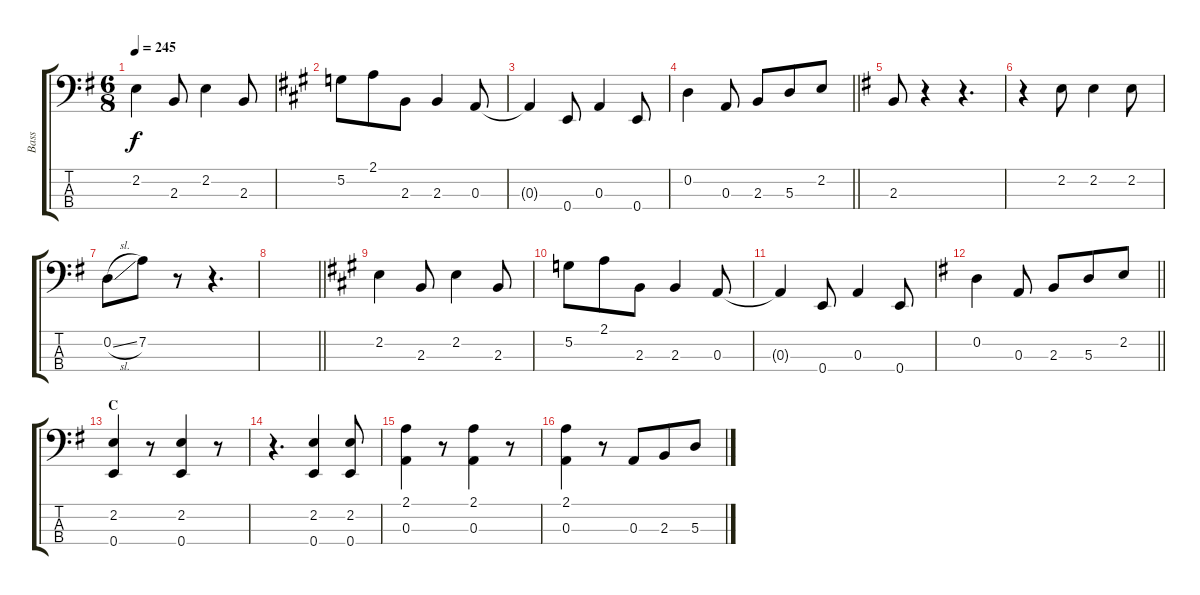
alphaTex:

\track ("Bass" "Bass") {instrument synthbass1}
\staff {score tabs}
\tuning (G2 D2 A1 E1) {hide}
\ts (6 8)
\section ("" "")
\tempo 245
\clef f4
\ks eminor
2.2.4{dy f} 2.3.8 2.2.4 2.3.8 |
\ks a
5.2.8 2.1.8 2.3.8 2.3.4 0.3.8 |
0.3{t}.4 0.4.8 0.3.4 0.4.8 |
\barLineRight lightlight
0.2.4 0.3.8 2.3.8 5.3.8 2.2.8 |
\section ("" "")
\ks eminor
2.3.8 r.4 r.4{d} |
r.4 2.2.8 2.2.4 2.2.8 |
0.2{sl}.8 7.2.8 r.8 r.4{d} |
\barLineRight lightlight
|
\ks a
2.2.4 2.3.8 2.2.4 2.3.8 |
5.2.8 2.1.8 2.3.8 2.3.4 0.3.8 |
0.3{t}.4 0.4.8 0.3.4 0.4.8 |
\barLineRight lightlight
\ks eminor
0.2.4 0.3.8 2.3.8 5.3.8 2.2.8 |
\section ("" "C")
(2.2 0.4).4 r.8 (2.2 0.4).4 r.8 |
r.4{d} (2.2 0.4).4 (2.2 0.4).8 |
(2.1 0.3).4 r.8 (2.1 0.3).4 r.8 |
(2.1 0.3).4 r.8 0.3.8 2.3.8 5.3.8
